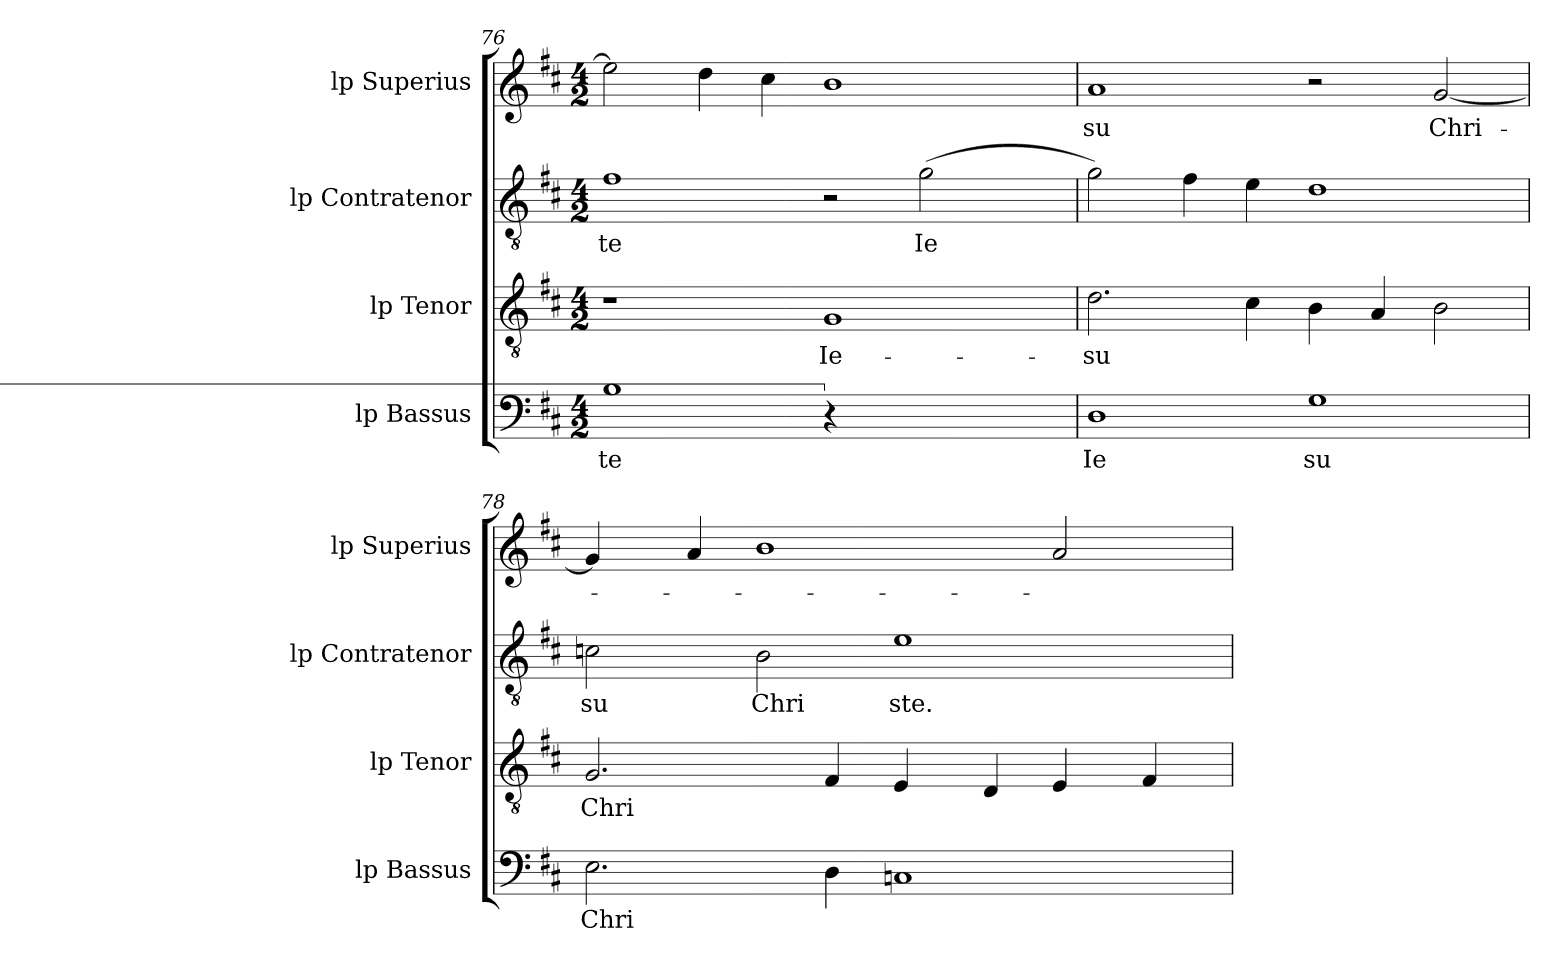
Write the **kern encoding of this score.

**kern	**text	**kern	**text	**kern	**text	**kern	**text
*part4	*part4	*part3	*part3	*part2	*part2	*part1	*part1
*staff4	*staff4	*staff3	*staff3	*staff2	*staff2	*staff1	*staff1
*I"lp Bassus	*	*I"lp Tenor	*	*I"lp Contratenor	*	*I"lp Superius	*
*I'lp Bassus	*	*I'lp Tenor	*	*I'lp Contratenor	*	*I'lp Superius	*
*clefF4	*	*clefGv2	*	*clefGv2	*	*clefG2	*
*k[f#c#]	*	*k[f#c#]	*	*k[f#c#]	*	*k[f#c#]	*
*D:	*	*D:	*	*D:	*	*D:	*
*M4/2	*	*M4/2	*	*M4/2	*	*M4/2	*
=76	=76	=76	=76	=76	=76	=76	=76
!	!LO:LY:b:cj	!	!	!	!LO:LY:b:cj	!	!
1B	te	1r	.	1f#	te	2ee\]	.
.	.	.	.	.	.	4dd\	.
.	.	.	.	.	.	4cc#\	.
!LO:N:vis=1	!	!	!LO:LY:b:cj	!	!	!	!
4%5r	.	1G	Ie-	2r	.	1b	.
!	!	!	!	!	!LO:LY:b:cj	!	!
.	.	.	.	(>2g\	Ie	.	.
.	.	4ryy	.	4ryy	.	4ryy	.
=77	=77	=77	=77	=77	=77	=77	=77
!	!LO:LY:b:cj	!	!LO:LY:b:cj	!	!	!	!LO:LY:b:cj
1D	Ie	2.d\	-su	2g\)	.	1a	-su
.	.	.	.	4f#\	.	.	.
.	.	4c#\	.	4e\	.	.	.
!	!LO:LY:b:cj	!	!	!	!	!	!
1G	su	4B\	.	1d	.	2r	.
.	.	4A/	.	.	.	.	.
!	!	!	!	!	!	!	!LO:LY:b
.	.	2B\	.	.	.	[>2g/	Chri-
!!LO:LB:g=z
=78	=78	=78	=78	=78	=78	=78	=78
!	!LO:LY:b	!	!LO:LY:b	!	!LO:LY:b:cj	!	!
*	*	*	*	*	*	*^	*
2.E\	Chri	2.G/	Chri	2cn\	su	4g/]	8ryy	.
.	.	.	.	.	.	.	32ryy	.
.	.	.	.	.	.	.	1ryy	.
.	.	.	.	.	.	4a/	.	.
!	!	!	!	!	!LO:LY:b:cj	!	!	!
.	.	.	.	2B\	Chri	1b	.	.
4D\	.	4F#/	.	.	.	.	.	.
!	!	!	!	!	!LO:LY:b:cj	!	!	!
1Cn	.	4E/	.	1e	ste.	.	.	.
.	.	.	.	.	.	.	2ryy	.
.	.	4D/	.	.	.	.	.	.
.	.	4E/	.	.	.	2a/	.	.
.	.	.	.	.	.	.	4ryy	.
.	.	4F#/	.	.	.	.	.	.
.	.	.	.	.	.	.	16.ryy	.
*	*	*	*	*	*	*v	*v	*
=	=	=	=	=	=	=	=
*-	*-	*-	*-	*-	*-	*-	*-
